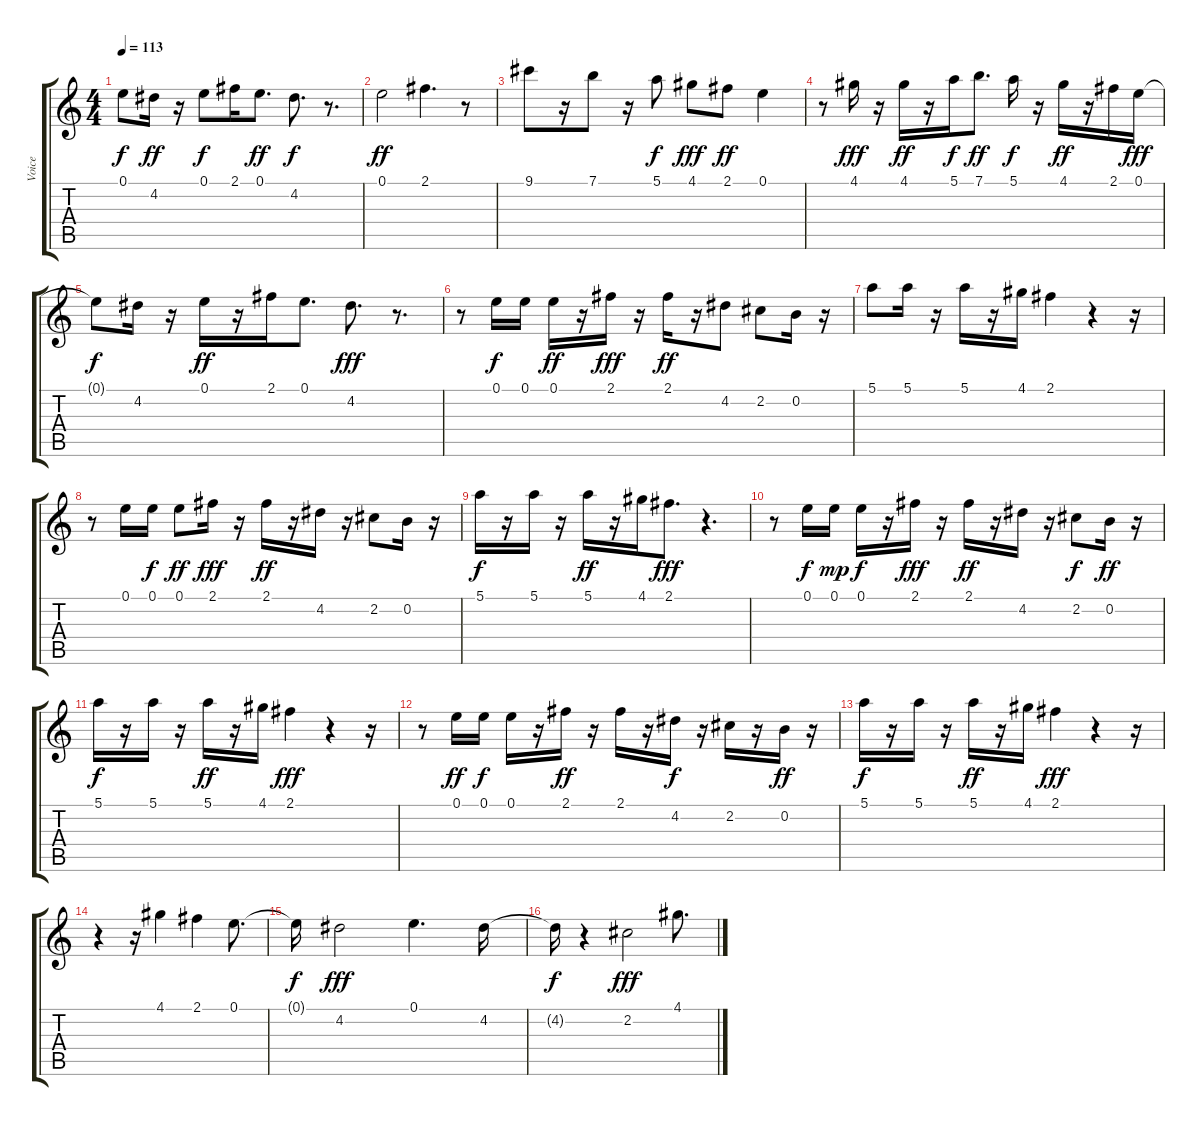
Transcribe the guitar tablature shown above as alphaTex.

\track ("Voice" "Voice") {instrument electricguitarjazz}
\staff {score tabs}
\tuning (E4 B3 G3 D3 A2 E2) {hide}
\ts (4 4)
\tempo 113
\clef g2
\ks c
0.1{t}.8{dy f} 4.2.16{dy ff} r.16 0.1.8{dy f} 2.1.16 0.1.8{d dy ff} 4.2.8{d dy f} r.8{d} |
0.1.2{dy ff} 2.1.4{d} r.8 |
9.1.8 r.16 7.1.8 r.16 5.1.8{dy f} 4.1.8{dy fff} 2.1.8{dy ff} 0.1.4 |
r.8 4.1.16{dy fff} r.16 4.1.16{dy ff} r.16 5.1.16{dy f} 7.1.8{d dy ff} 5.1.16{dy f} r.16 4.1.16{dy ff} r.16 2.1.16 0.1.16{dy fff} |
0.1{t}.8{dy f} 4.2.16 r.16 0.1.16{dy ff} r.16 2.1.16 0.1.8{d} 4.2.8{d dy fff} r.8{d} |
r.8 0.1.16{dy f} 0.1.16 0.1.16{dy ff} r.16 2.1.16{dy fff} r.16 2.1.16{dy ff} r.16 4.2.8 2.2.8 0.2.16 r.16 |
5.1.8 5.1.16 r.16 5.1.16 r.16 4.1.16 2.1.4 r.4 r.16 |
r.8 0.1.16 0.1.16{dy f} 0.1.8{dy ff} 2.1.16{dy fff} r.16 2.1.16{dy ff} r.16 4.2.16 r.16 2.2.8 0.2.16 r.16 |
5.1.16{dy f} r.16 5.1.16 r.16 5.1.16{dy ff} r.16 4.1.16 2.1.8{d dy fff} r.4{d} |
r.8 0.1.16{dy f} 0.1.16{dy mp} 0.1.16{dy f} r.16 2.1.16{dy fff} r.16 2.1.16{dy ff} r.16 4.2.16 r.16 2.2.8{dy f} 0.2.16{dy ff} r.16 |
5.1.16{dy f} r.16 5.1.16 r.16 5.1.16{dy ff} r.16 4.1.16 2.1.4{dy fff} r.4 r.16 |
r.8 0.1.16{dy ff} 0.1.16{dy f} 0.1.16 r.16 2.1.16{dy ff} r.16 2.1.16 r.16 4.2.16{dy f} r.16 2.2.16 r.16 0.2.16{dy ff} r.16 |
5.1.16{dy f} r.16 5.1.16 r.16 5.1.16{dy ff} r.16 4.1.16 2.1.4{dy fff} r.4 r.16 |
r.4 r.16 4.1.4 2.1.4 0.1.8{d} |
0.1{t}.16{dy f} 4.2.2{dy fff} 0.1.4{d} 4.2.16 |
4.2{t}.16{dy f} r.4 2.2.2{dy fff} 4.1.8{d}
